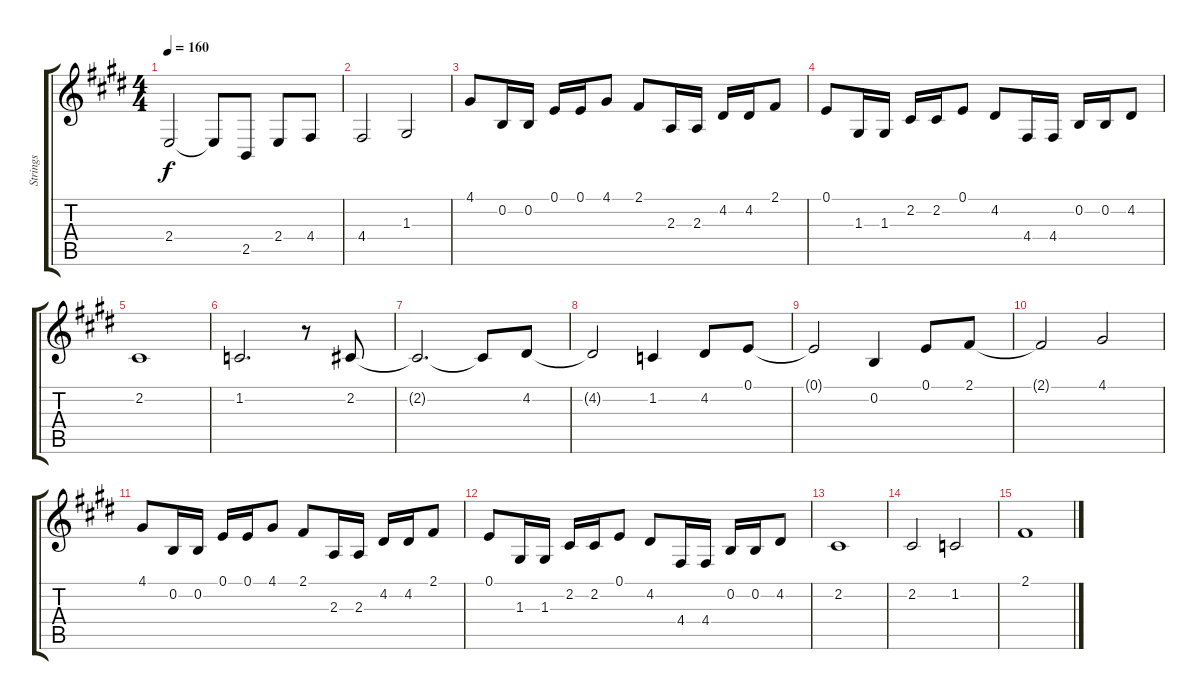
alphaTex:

\track ("Strings" "Strings") {instrument stringensemble1}
\staff {score tabs}
\tuning (E4 B3 G3 D3 A2 E2) {hide}
\ts (4 4)
\tempo 160
\clef g2
\ks e
2.4{t}.2{dy f} 2.4{t}.8 2.5.8 2.4.8 4.4.8 |
4.4.2 1.3.2 |
4.1.8 0.2.16 0.2.16 0.1.16 0.1.16 4.1.8 2.1.8 2.3.16 2.3.16 4.2.16 4.2.16 2.1.8 |
0.1.8 1.3.16 1.3.16 2.2.16 2.2.16 0.1.8 4.2.8 4.4.16 4.4.16 0.2.16 0.2.16 4.2.8 |
2.2.1 |
1.2.2{d} r.8 2.2.8 |
2.2{t}.2{d} 2.2{t}.8 4.2.8 |
4.2{t}.2 1.2.4 4.2.8 0.1.8 |
0.1{t}.2 0.2.4 0.1.8 2.1.8 |
2.1{t}.2 4.1.2 |
4.1.8 0.2.16 0.2.16 0.1.16 0.1.16 4.1.8 2.1.8 2.3.16 2.3.16 4.2.16 4.2.16 2.1.8 |
0.1.8 1.3.16 1.3.16 2.2.16 2.2.16 0.1.8 4.2.8 4.4.16 4.4.16 0.2.16 0.2.16 4.2.8 |
2.2.1 |
2.2.2 1.2.2 |
2.1.1
